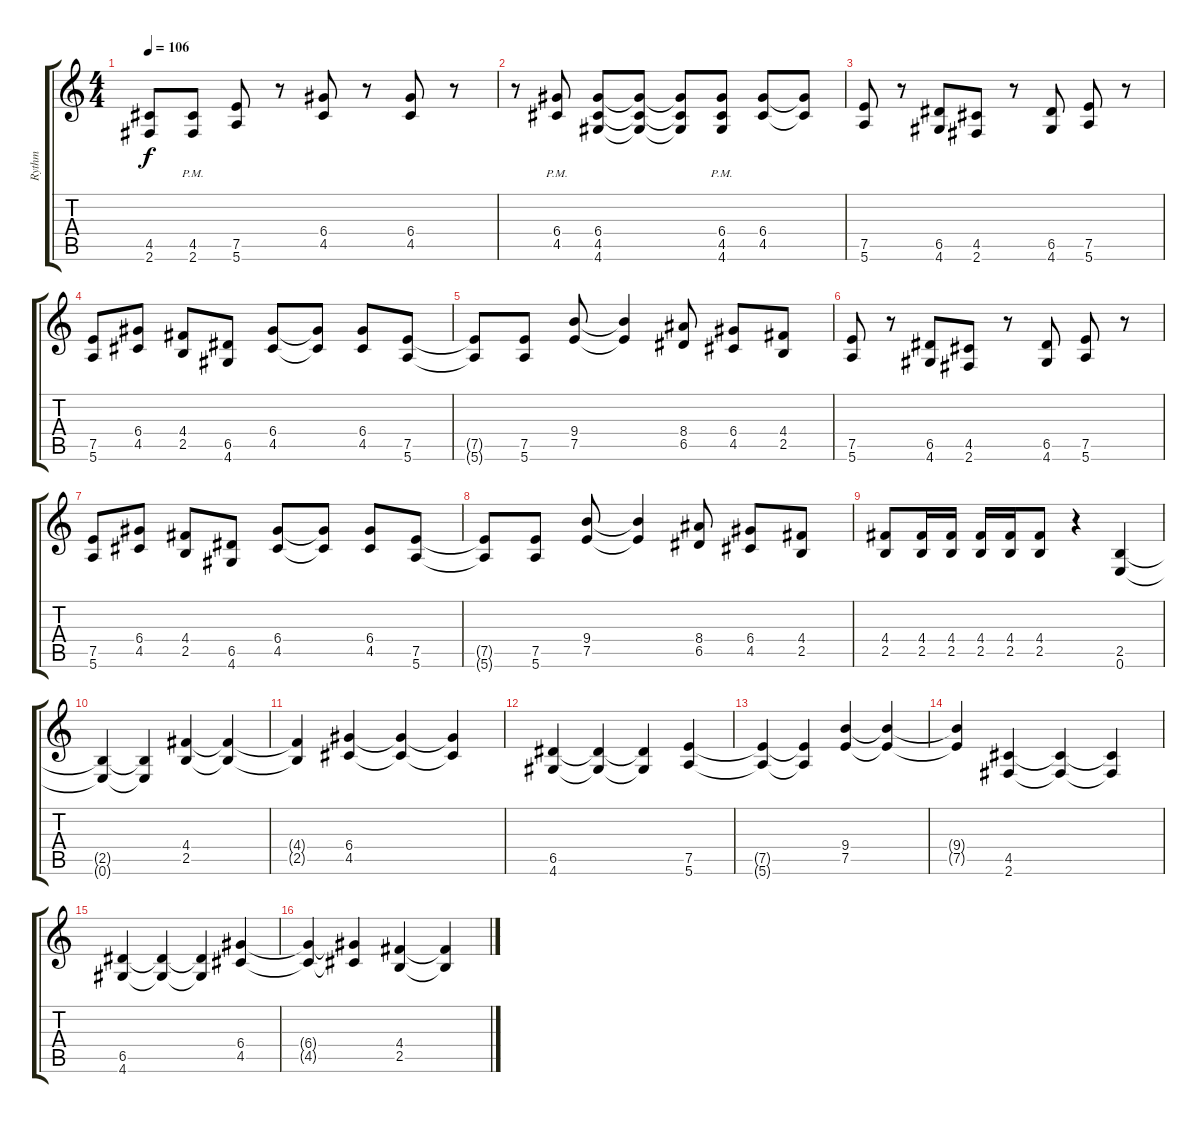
\track ("Rythm" "Rythm") {instrument distortionguitar}
\staff {score tabs}
\tuning (E4 B3 G3 D3 A2 E2) {hide}
\ts (4 4)
\tempo 106
\clef g2
\ks c
(4.5{t} 2.6{t}).8{dy f} (4.5{pm} 2.6{pm}).8 (7.5 5.6).8 r.8 (6.4 4.5).8 r.8 (6.4 4.5).8 r.8 |
r.8 (6.4{pm} 4.5{pm}).8 (6.4 4.5 4.6).8 (6.4{t} 4.5{t} 4.6{t}).8 (6.4{t} 4.5{t} 4.6{t}).8 (6.4{pm} 4.5{pm} 4.6{pm}).8 (6.4 4.5).8 (6.4{t} 4.5{t}).8 |
(7.5 5.6).8 r.8 (6.5 4.6).8 (4.5 2.6).8 r.8 (6.5 4.6).8 (7.5 5.6).8 r.8 |
(7.5 5.6).8 (6.4 4.5).8 (4.4 2.5).8 (6.5 4.6).8 (6.4 4.5).8 (6.4{t} 4.5{t}).8 (6.4 4.5).8 (7.5 5.6).8 |
(7.5{t} 5.6{t}).8 (7.5 5.6).8 (9.4 7.5).8 (9.4{t} 7.5{t}).4 (8.4 6.5).8 (6.4 4.5).8 (4.4 2.5).8 |
(7.5 5.6).8 r.8 (6.5 4.6).8 (4.5 2.6).8 r.8 (6.5 4.6).8 (7.5 5.6).8 r.8 |
(7.5 5.6).8 (6.4 4.5).8 (4.4 2.5).8 (6.5 4.6).8 (6.4 4.5).8 (6.4{t} 4.5{t}).8 (6.4 4.5).8 (7.5 5.6).8 |
(7.5{t} 5.6{t}).8 (7.5 5.6).8 (9.4 7.5).8 (9.4{t} 7.5{t}).4 (8.4 6.5).8 (6.4 4.5).8 (4.4 2.5).8 |
(4.4 2.5).8 (4.4 2.5).16 (4.4 2.5).16 (4.4 2.5).16 (4.4 2.5).16 (4.4 2.5).8 r.4 (2.5 0.6).4 |
(2.5{t} 0.6{t}).4 (2.5{t} 0.6{t}).4 (4.4 2.5).4 (4.4{t} 2.5{t}).4 |
(4.4{t} 2.5{t}).4 (6.4 4.5).4 (6.4{t} 4.5{t}).4 (6.4{t} 4.5{t}).4 |
(6.5 4.6).4 (6.5{t} 4.6{t}).4 (6.5{t} 4.6{t}).4 (7.5 5.6).4 |
(7.5{t} 5.6{t}).4 (7.5{t} 5.6{t}).4 (9.4 7.5).4 (9.4{t} 7.5{t}).4 |
(9.4{t} 7.5{t}).4 (4.5 2.6).4 (4.5{t} 2.6{t}).4 (4.5{t} 2.6{t}).4 |
(6.5 4.6).4 (6.5{t} 4.6{t}).4 (6.5{t} 4.6{t}).4 (6.4 4.5).4 |
(6.4{t} 4.5{t}).4 (6.4{t} 4.5{t}).4 (4.4 2.5).4 (4.4{t} 2.5{t}).4
